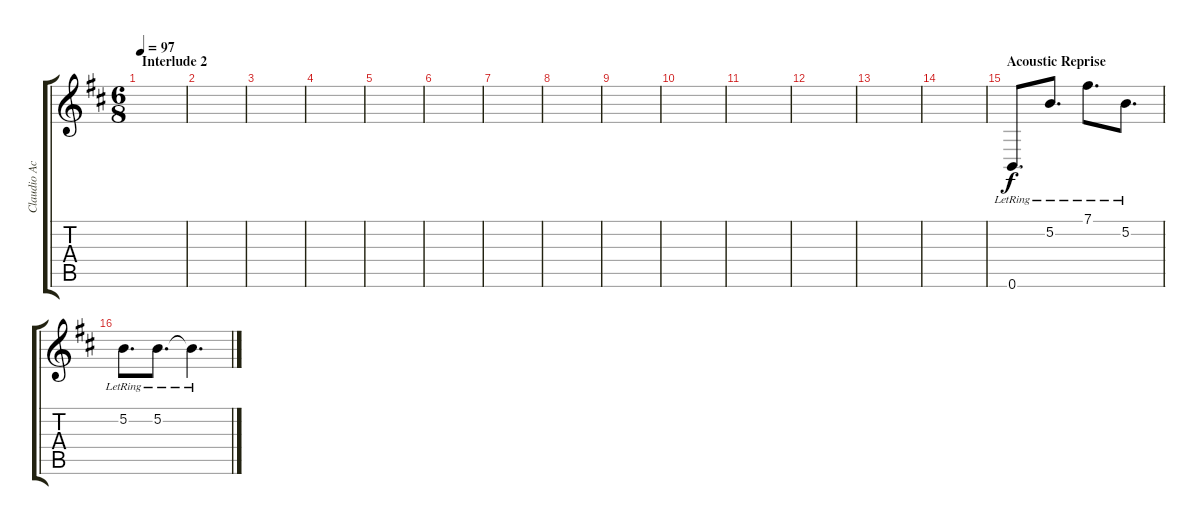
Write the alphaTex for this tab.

\track ("Claudio Acoustic" "Claudio Ac") {instrument acousticguitarsteel}
\staff {score tabs}
\tuning (B3 Gb3 D3 A2 E2 B1) {hide}
\ts (6 8)
\section ("" "Interlude 2")
\tempo 97
\clef g2
\ks bminor
|
|
|
|
|
|
|
|
|
|
|
|
|
|
\section ("" "Acoustic Reprise")
0.6{lr}.8{d} 5.2{lr}.8{d} 7.1{lr}.8{d} 5.2{lr}.8{d} |
5.2{lr}.8{d} 5.2{lr}.8{d} 5.2{lr t}.4{d}
